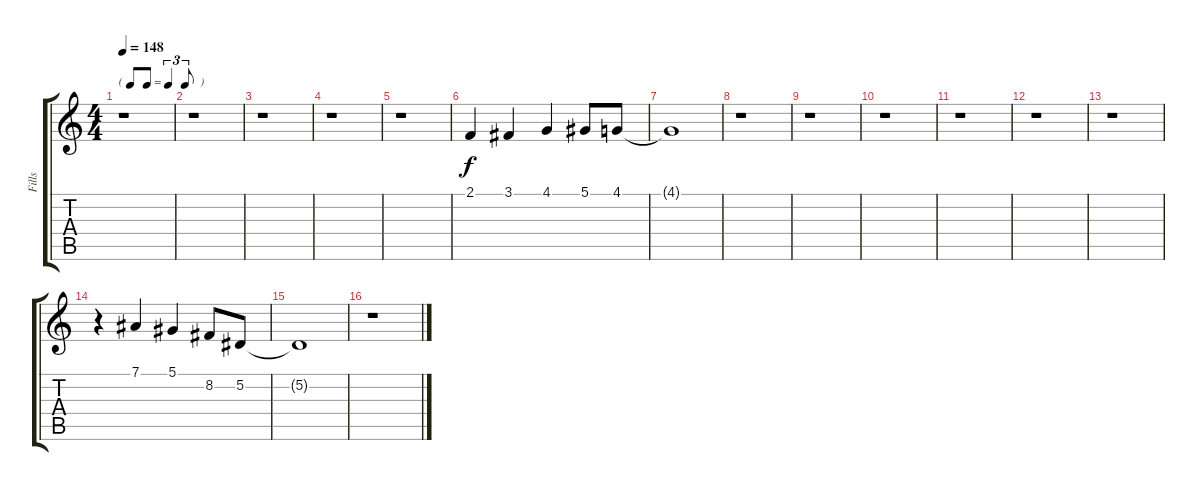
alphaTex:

\track ("Fills" "Fills") {instrument altosax}
\staff {score tabs}
\tuning (Eb4 Bb3 Gb3 Db3 Ab2 Eb2) {hide}
\ts (4 4)
\tf triplet8th
\tempo 148
\clef g2
\ks c
r.1{dy f} |
r.1 |
r.1 |
r.1 |
r.1 |
2.1.4 3.1.4 4.1.4 5.1.8 4.1.8 |
4.1{t}.1 |
r.1 |
r.1 |
r.1 |
r.1 |
r.1 |
r.1 |
r.4 7.1.4 5.1.4 8.2.8 5.2.8 |
5.2{t}.1 |
r.1
